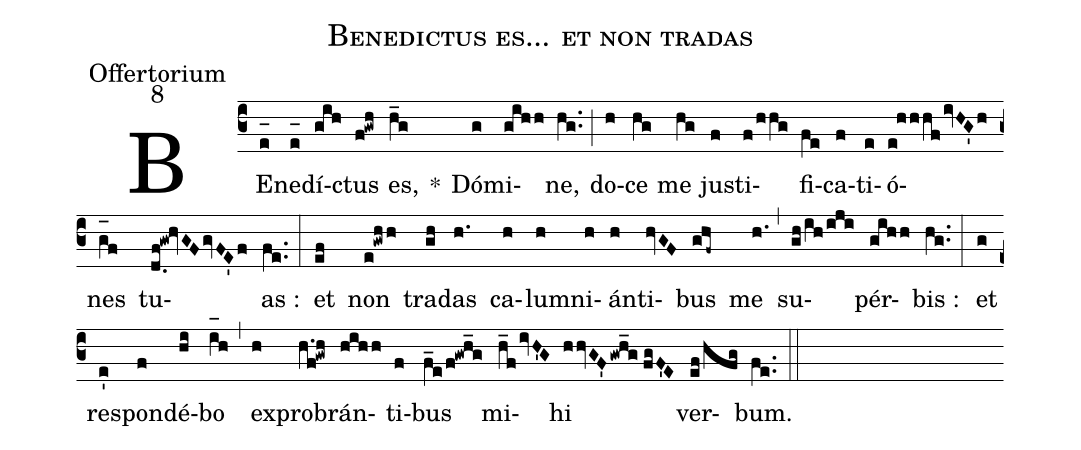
name:Benedictus es... et non tradas;
office-part:Offertorium;
mode:8;
%%
(c3) BE(e_[oh:h])ne(e_[oh:h])dí(gih)ctus(f!gwh) es,(h_g) *() Dó(g)mi(gihh)ne,(hg..) (;) do(h)ce(hg) me(hg) ju(f)sti(f/hhg)fi(fe)ca(f)ti(e)ó(e!hhhfivHG'h)nes(g_[oh:h]f) tu(d.0f!gw!hvGFgvFE'f)as :(fe..) (:) et(ef) non(e!gwhh) tra(gh)das(h.) ca(h)lu(h)mni(h)án(h)ti(hvGF)bus(ghf~) me(h.) (,) su(gh/ih/iji)pér(gihh)bis :(hg..) (:) et(g) re(e')spon(f)dé(hi)bo(i_[oh:h]h) (,) ex(h)pro(h.f!gwh)brán(hihh)ti(f)bus(f_e/f!gwh_g) mi(h_fivH'G)hi(hhvGF'gwh_g//fgF'E) ver(ef/hfg)bum.(fe..) (::)
